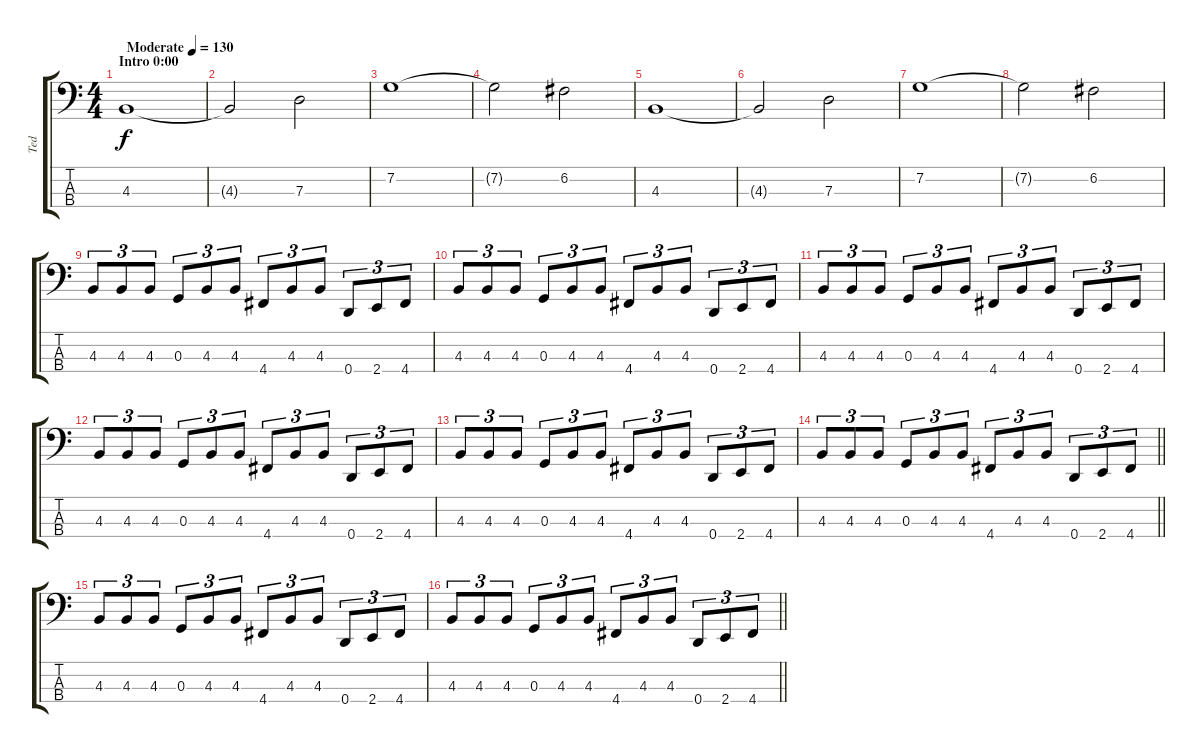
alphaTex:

\track ("Ted" "Ted") {instrument electricbassfinger}
\staff {score tabs}
\tuning (F2 C2 G1 D1) {hide}
\ts (4 4)
\section ("" "Intro 0:00")
\tempo (130 "Moderate")
\clef f4
\ks c
4.3.1{dy f instrument electricbassfinger} |
4.3{t}.2 7.3.2 |
7.2.1 |
7.2{t}.2 6.2.2 |
4.3.1 |
4.3{t}.2 7.3.2 |
7.2.1 |
7.2{t}.2 6.2.2 |
4.3.8{tu (3 2)} 4.3.8{tu (3 2)} 4.3.8{tu (3 2)} 0.3.8{tu (3 2)} 4.3.8{tu (3 2)} 4.3.8{tu (3 2)} 4.4.8{tu (3 2)} 4.3.8{tu (3 2)} 4.3.8{tu (3 2)} 0.4.8{tu (3 2)} 2.4.8{tu (3 2)} 4.4.8{tu (3 2)} |
4.3.8{tu (3 2)} 4.3.8{tu (3 2)} 4.3.8{tu (3 2)} 0.3.8{tu (3 2)} 4.3.8{tu (3 2)} 4.3.8{tu (3 2)} 4.4.8{tu (3 2)} 4.3.8{tu (3 2)} 4.3.8{tu (3 2)} 0.4.8{tu (3 2)} 2.4.8{tu (3 2)} 4.4.8{tu (3 2)} |
4.3.8{tu (3 2)} 4.3.8{tu (3 2)} 4.3.8{tu (3 2)} 0.3.8{tu (3 2)} 4.3.8{tu (3 2)} 4.3.8{tu (3 2)} 4.4.8{tu (3 2)} 4.3.8{tu (3 2)} 4.3.8{tu (3 2)} 0.4.8{tu (3 2)} 2.4.8{tu (3 2)} 4.4.8{tu (3 2)} |
4.3.8{tu (3 2)} 4.3.8{tu (3 2)} 4.3.8{tu (3 2)} 0.3.8{tu (3 2)} 4.3.8{tu (3 2)} 4.3.8{tu (3 2)} 4.4.8{tu (3 2)} 4.3.8{tu (3 2)} 4.3.8{tu (3 2)} 0.4.8{tu (3 2)} 2.4.8{tu (3 2)} 4.4.8{tu (3 2)} |
4.3.8{tu (3 2)} 4.3.8{tu (3 2)} 4.3.8{tu (3 2)} 0.3.8{tu (3 2)} 4.3.8{tu (3 2)} 4.3.8{tu (3 2)} 4.4.8{tu (3 2)} 4.3.8{tu (3 2)} 4.3.8{tu (3 2)} 0.4.8{tu (3 2)} 2.4.8{tu (3 2)} 4.4.8{tu (3 2)} |
\barLineRight lightlight
4.3.8{tu (3 2)} 4.3.8{tu (3 2)} 4.3.8{tu (3 2)} 0.3.8{tu (3 2)} 4.3.8{tu (3 2)} 4.3.8{tu (3 2)} 4.4.8{tu (3 2)} 4.3.8{tu (3 2)} 4.3.8{tu (3 2)} 0.4.8{tu (3 2)} 2.4.8{tu (3 2)} 4.4.8{tu (3 2)} |
4.3.8{tu (3 2)} 4.3.8{tu (3 2)} 4.3.8{tu (3 2)} 0.3.8{tu (3 2)} 4.3.8{tu (3 2)} 4.3.8{tu (3 2)} 4.4.8{tu (3 2)} 4.3.8{tu (3 2)} 4.3.8{tu (3 2)} 0.4.8{tu (3 2)} 2.4.8{tu (3 2)} 4.4.8{tu (3 2)} |
\barLineRight lightlight
4.3.8{tu (3 2)} 4.3.8{tu (3 2)} 4.3.8{tu (3 2)} 0.3.8{tu (3 2)} 4.3.8{tu (3 2)} 4.3.8{tu (3 2)} 4.4.8{tu (3 2)} 4.3.8{tu (3 2)} 4.3.8{tu (3 2)} 0.4.8{tu (3 2)} 2.4.8{tu (3 2)} 4.4.8{tu (3 2)}
